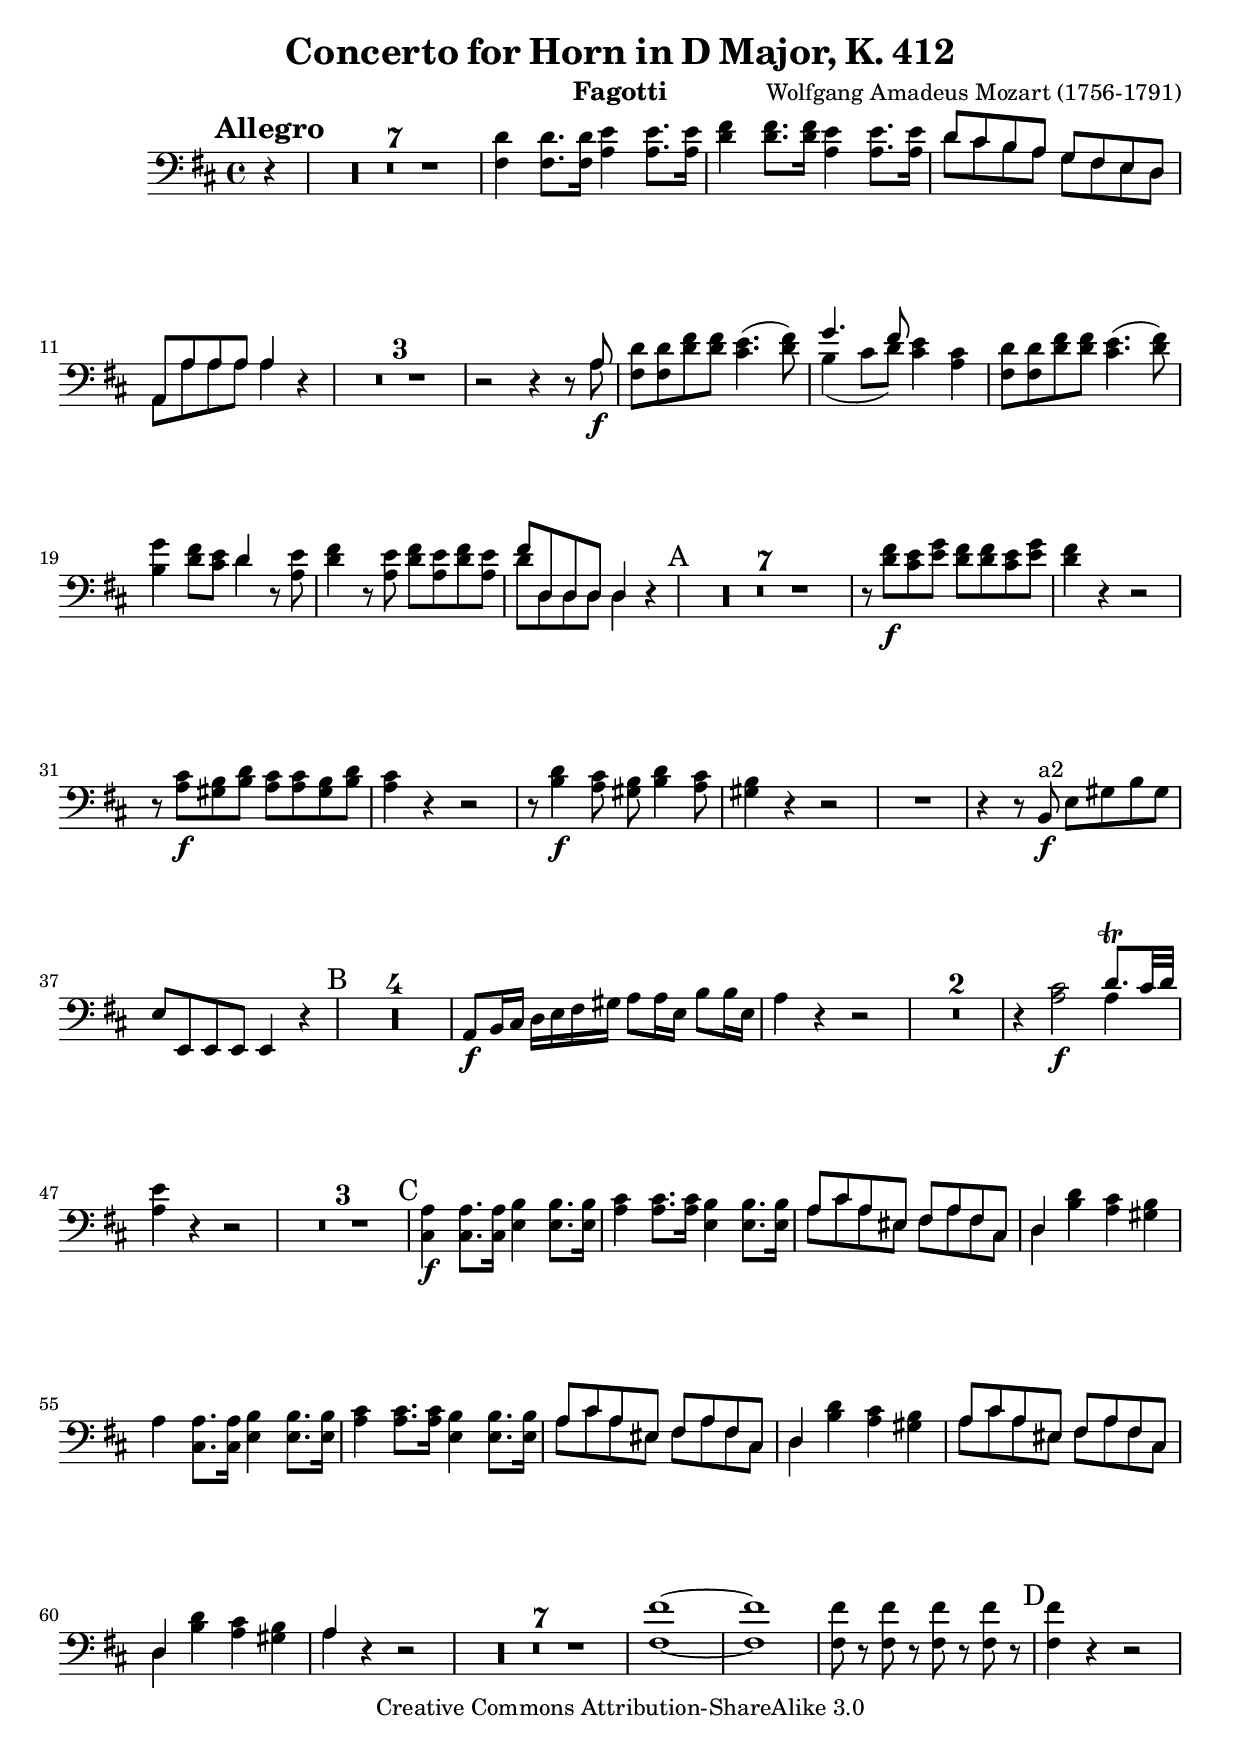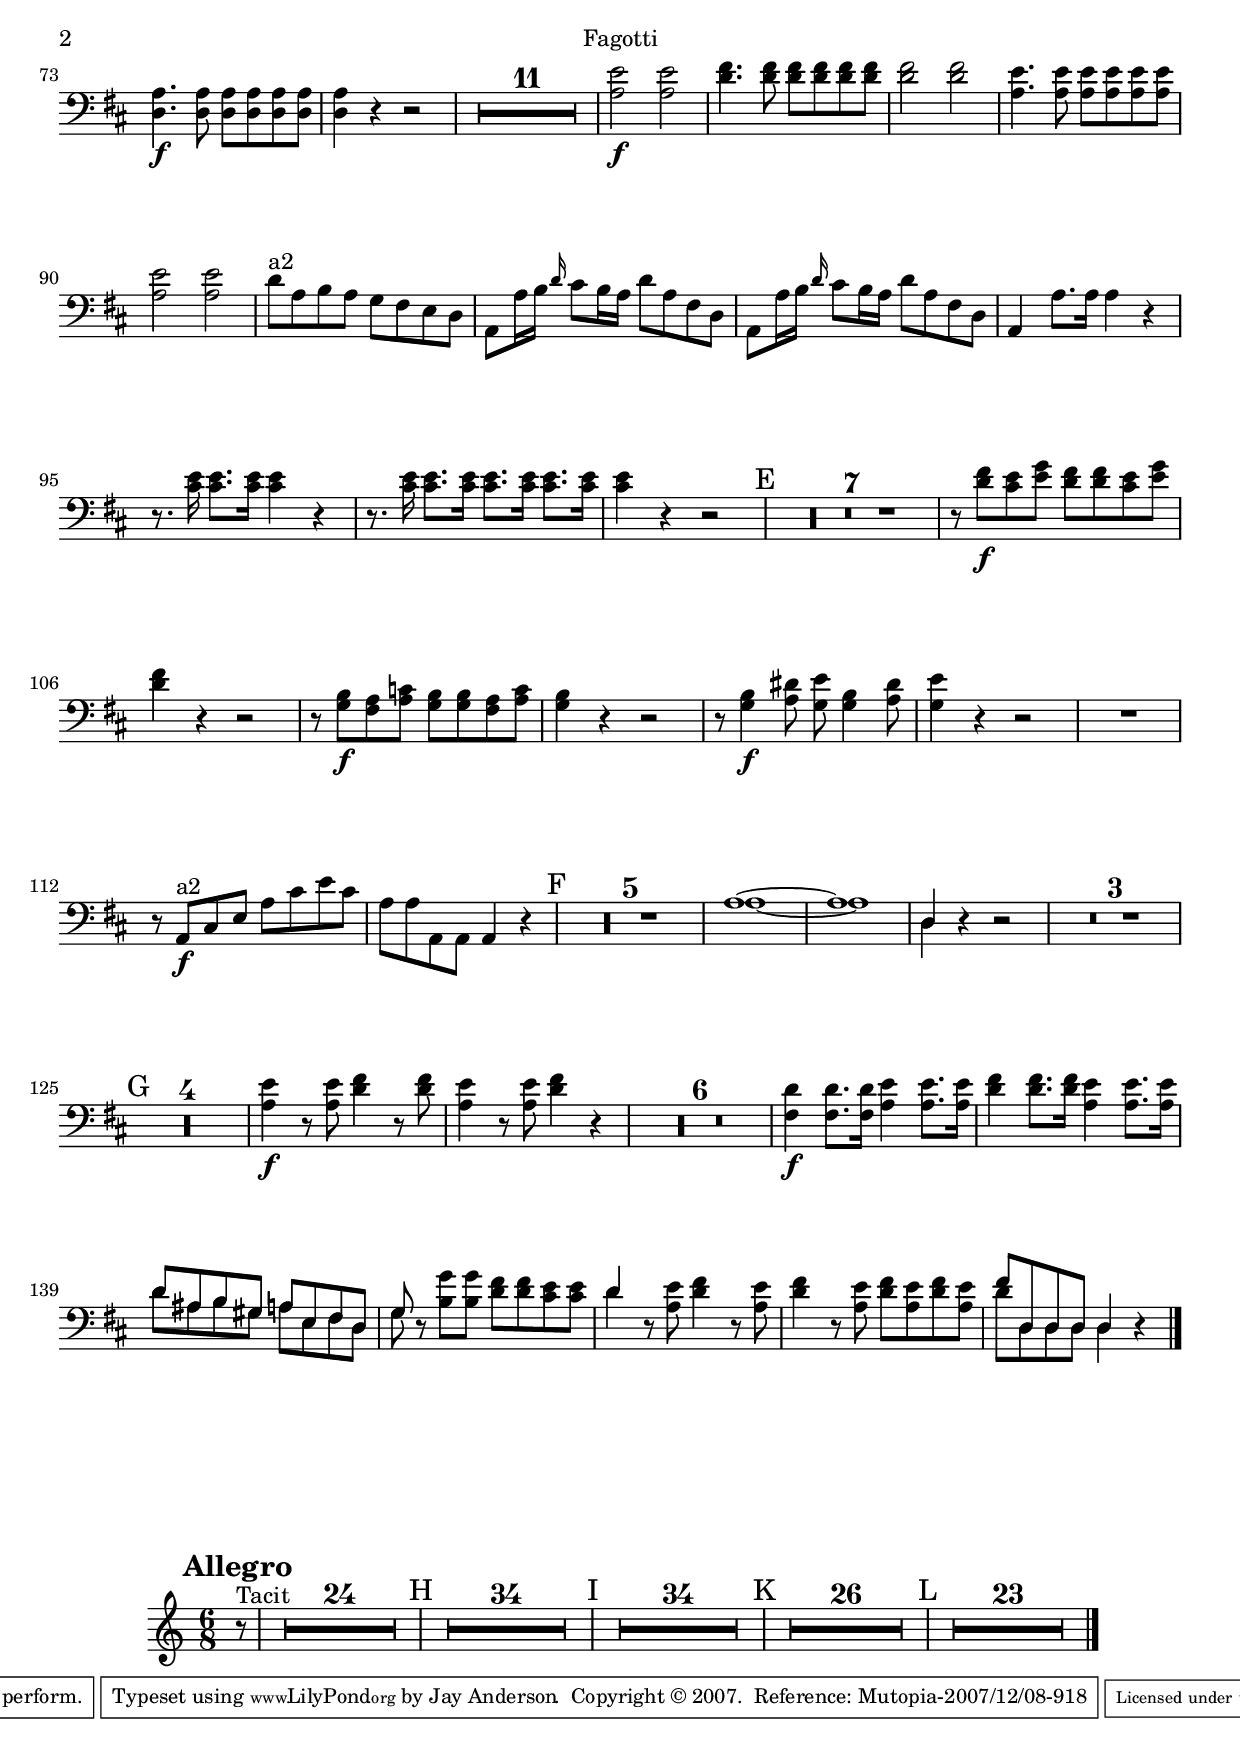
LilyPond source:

\version "2.11.14"

\include "defs.lyi"
\include "defs.lyi"

bassoonsMvtI = \relative c'
{
  \clef bass
  \key d \major
  r4
  R1*7 |
  <d fis,>4 <d fis,>8. <d fis,>16 <e a,>4 <e a,>8. <e a,>16 |
  <fis d>4 <fis d>8. <fis d>16 <e a,>4 <e a,>8. <e a,>16 |
  <<
    {
      d8 cis b a g fis e d |
      a a' a a a4
    }
    \\
    {
      d8 cis b a g fis e d |
      a a' a a a4
    }
  >> r4 |
  R1*3 |
  r2 r4 r8 << a \\ a\f >> |
  <fis d'> <fis d'> <d' fis> <d fis> <cis e>4.( <d fis>8) |
  << {g4. fis8} \\ {b,4( cis8 d)} >> <cis e>4 <a cis> |
  <fis d'>8 <fis d'> <d' fis> <d fis> <cis e>4.( <d fis>8) |
  <b g'>4 <d fis>8 <cis e> << d4 \\ d >> r8 <e a,> |
  <d fis>4 r8 <e a,> <d fis> <e a,> <d fis> <e a,> |
  << {fis8 d, d d d4} \\ {d'8 d, d d d4} >> r4 |
  R1*7 |
  r8 <d' fis>\f <e cis> <g e> <d fis> <d fis> <e cis> <g e> |
  <fis d>4 r r2 |
  r8 <a, cis>\f <b gis> <b d> <a cis> <a cis> <b gis> <b d> |
  <a cis>4 r r2 |
  r8 <b d>4\f <a cis>8 <gis b> <b d>4 <a cis>8 |
  <gis b>4 r r2 |
  R1 |
  r4 r8
  b,8^\aTwo\f e gis b gis |
  e e, e e e4 r |
  R1*4 |
  a8\f b16 cis d e fis gis a8 a16 e b'8 b16 e, |
  a4 r r2 |
  R1*2 |
  r4 <cis a>2\f << {d8.\trill cis32 d} \\ {a4} >> |
  <a e'>4 r r2 |
  R1*3 |
  <a cis,>4\f <a cis,>8. <a cis,>16 <b e,>4 <b e,>8. <b e,>16 |
  <cis a>4 <cis a>8. <cis a>16 <b e,>4 <b e,>8. <b e,>16 |
  <<
    {a8 cis a eis fis a fis cis | d4}
    \\
    {a'8 cis a eis fis a fis cis | d4}
  >> <b' d>4 <a cis> <gis b> |
  a4 <a cis,>8. <a cis,>16 <b e,>4 <b e,>8. <b e,>16 |
  <cis a>4 <cis a>8. <cis a>16 <b e,>4 <b e,>8. <b e,>16 |
  \repeat unfold 2
  {
    <<
      {a8 cis a eis fis a fis cis | d4}
      \\
      {a'8 cis a eis fis a fis cis | d4}
    >> <b' d>4 <a cis> <gis b> |
  }
  << a4 \\ a >> r r2 |
  R1*7 |
  <fis fis'>1~ | <fis fis'> |
  \repeat unfold 4 {<fis fis'>8 r} |
  <fis fis'>4 r r2 |
  <d a'>4.\f <d a'>8 <d a'> <d a'> <d a'> <d a'> |
  <d a'>4 r r2 |
  R1*11 |
  <a' e'>2\f <a e'> |
  <d fis>4. <d fis>8 <d fis> <d fis> <d fis> <d fis> |
  <d fis>2 <d fis> |
  <a e'>4. <a e'>8 <a e'> <a e'> <a e'> <a e'> |
  <a e'>2 <a e'> |
  d8^\aTwo a b a g fis e d |
  \repeat unfold 2
  {
    a a'16 b \grace d16 cis8 b16 a d8 a fis d |
  }
  a4 a'8. a16 a4 r |
  r8. <cis e>16 <cis e>8. <cis e>16 <cis e>4 r |
  r8. <cis e>16 \repeat unfold 3 {<cis e>8. <cis e>16} |
  <cis e>4 r r2 |
  R1*7 |
  r8 <d fis>\f <e cis> <g e> <d fis> <d fis> <e cis> <g e> |
  <fis d>4 r r2 |
  r8 <b, g>\f <a fis> <a c> <b g> <b g> <a fis> <a c> |
  <b g>4 r r2 |
  r8 <b g>4\f <a dis>8 <g e'> <g b>4 <a dis>8 |
  <g e'>4 r r2 |
  R1 |
  r8 a,^\aTwo\f cis e a cis e cis |
  a a a, a a4 r |
  R1*5 |
  <<
    {a'1~ | a | d,4}
    \\
    {a'1~ | a | d,4}
  >> r4 r2 |
  R1*7 |
  <a' e'>4\f r8 <a e'> <d fis>4 r8 <d fis>8 |
  <a e'>4 r8 <a e'> <d fis>4 r |
  R1*6 |
  <d fis,>4\f <d fis,>8. <d fis,>16 <e a,>4 <e a,>8. <e a,>16 |
  <fis d>4 <fis d>8. <fis d>16 <e a,>4 <e a,>8. <e a,>16 |
  <<
    {d8 ais b gis a e fis d | g}
    \\
    {d'8 ais b gis a e fis d | g}
  >> r8 <b g'> <b g'> <d fis> <d fis> <cis e> <cis e> |
  << d4 \\ d >> r8 <e a,>8 <fis d>4 r8 <e a,>8 |
  <fis d>4 r8 <e a,> <fis d> <e a,> <fis d> <e a,> |
  << {fis8 d, d d d4} \\ {d'8 d, d d d4} >> r4 |
}


\include "defs.lyi"

bassoonsMvtII = \relative c''
{
  r8^"Tacit"
  R2.*141 |
}



instrument = "Fagotti"

\paper
{
  ragged-last-bottom = ##f
}

\book
{
  \include "Header.lyi"
  \score
  {
    \new Staff
    {
      \set Score.skipBars = ##t
      << \bassoonsMvtI \outlineMvtI >>
    }
  }
  \score
  {
    \new Staff
    {
      \set Score.skipBars = ##t
      << \bassoonsMvtII \outlineMvtII >>
    }
  }
}

